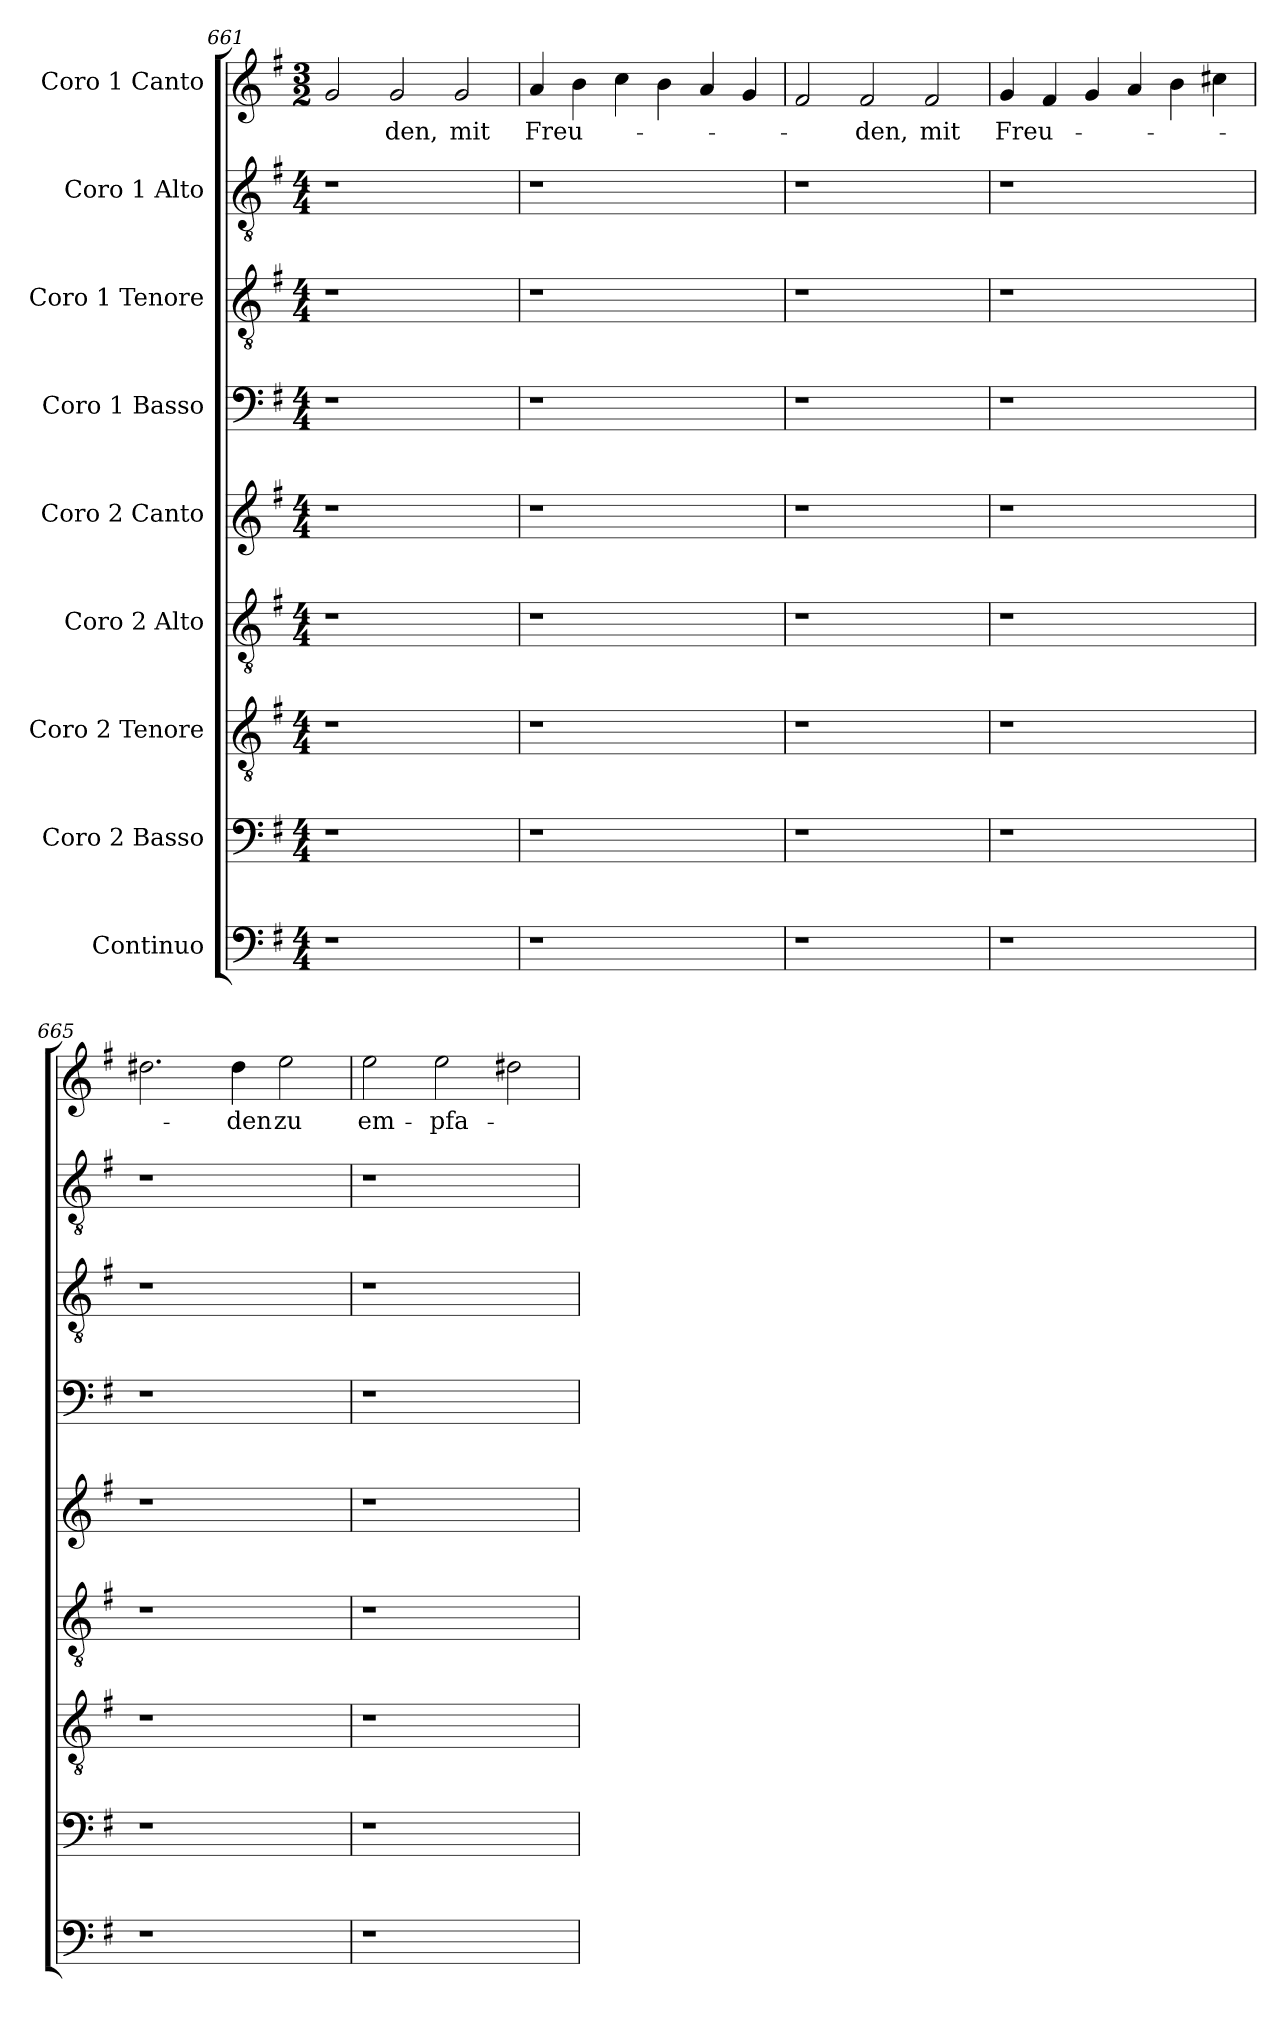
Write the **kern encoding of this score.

**kern	**kern	**kern	**kern	**kern	**kern	**kern	**kern	**kern	**text
*part9	*part8	*part7	*part6	*part5	*part4	*part3	*part2	*part1	*part1
*staff9	*staff8	*staff7	*staff6	*staff5	*staff4	*staff3	*staff2	*staff1	*staff1
*I"Continuo	*I"Coro 2  Basso	*I"Coro 2  Tenore	*I"Coro 2  Alto	*I"Coro 2  Canto	*I"Coro 1  Basso	*I"Coro 1  Tenore	*I"Coro 1  Alto	*I"Coro 1  Canto	*
*clefF4	*clefF4	*clefGv2	*clefGv2	*clefG2	*clefF4	*clefGv2	*clefGv2	*clefG2	*
*k[f#]	*k[f#]	*k[f#]	*k[f#]	*k[f#]	*k[f#]	*k[f#]	*k[f#]	*k[f#]	*
*G:	*G:	*G:	*G:	*G:	*G:	*G:	*G:	*G:	*
*M4/4	*M4/4	*M4/4	*M4/4	*M4/4	*M4/4	*M4/4	*M4/4	*M3/2	*
=661	=661	=661	=661	=661	=661	=661	=661	=661	=661
1r	1r	1r	1r	1r	1r	1r	1r	2g/	.
!	!	!	!	!	!	!	!	!	!LO:LY:b:cj
.	.	.	.	.	.	.	.	2g/	-den,
!	!	!	!	!	!	!	!	!	!LO:LY:b:cj
2ryy	2ryy	2ryy	2ryy	2ryy	2ryy	2ryy	2ryy	2g/	mit
=662	=662	=662	=662	=662	=662	=662	=662	=662	=662
!	!	!	!	!	!	!	!	!	!LO:LY:b:cj
1r	1r	1r	1r	1r	1r	1r	1r	4a/	Freu-
.	.	.	.	.	.	.	.	4b\	.
.	.	.	.	.	.	.	.	4cc\	.
.	.	.	.	.	.	.	.	4b\	.
2ryy	2ryy	2ryy	2ryy	2ryy	2ryy	2ryy	2ryy	4a/	.
.	.	.	.	.	.	.	.	4g/	.
!!LO:LB:g=z
=663	=663	=663	=663	=663	=663	=663	=663	=663	=663
1r	1r	1r	1r	1r	1r	1r	1r	2f#/	.
!	!	!	!	!	!	!	!	!	!LO:LY:b:cj
.	.	.	.	.	.	.	.	2f#/	-den,
!	!	!	!	!	!	!	!	!	!LO:LY:b:cj
2ryy	2ryy	2ryy	2ryy	2ryy	2ryy	2ryy	2ryy	2f#/	mit
=664	=664	=664	=664	=664	=664	=664	=664	=664	=664
!	!	!	!	!	!	!	!	!	!LO:LY:b:cj
1r	1r	1r	1r	1r	1r	1r	1r	4g/	Freu-
.	.	.	.	.	.	.	.	4f#/	.
.	.	.	.	.	.	.	.	4g/	.
.	.	.	.	.	.	.	.	4a/	.
2ryy	2ryy	2ryy	2ryy	2ryy	2ryy	2ryy	2ryy	4b\	.
.	.	.	.	.	.	.	.	4cc#X\	.
=665	=665	=665	=665	=665	=665	=665	=665	=665	=665
1r	1r	1r	1r	1r	1r	1r	1r	2.dd#X\	.
!	!	!	!	!	!	!	!	!	!LO:LY:b:cj
.	.	.	.	.	.	.	.	4dd#\	-den
!	!	!	!	!	!	!	!	!	!LO:LY:b:cj
2ryy	2ryy	2ryy	2ryy	2ryy	2ryy	2ryy	2ryy	2ee\	zu
=666	=666	=666	=666	=666	=666	=666	=666	=666	=666
!	!	!	!	!	!	!	!	!	!LO:LY:b:cj
1r	1r	1r	1r	1r	1r	1r	1r	2ee\	em-
!	!	!	!	!	!	!	!	!	!LO:LY:b:cj
.	.	.	.	.	.	.	.	2ee\	-pfa-
2ryy	2ryy	2ryy	2ryy	2ryy	2ryy	2ryy	2ryy	2dd#X\	.
=	=	=	=	=	=	=	=	=	=
*-	*-	*-	*-	*-	*-	*-	*-	*-	*-
